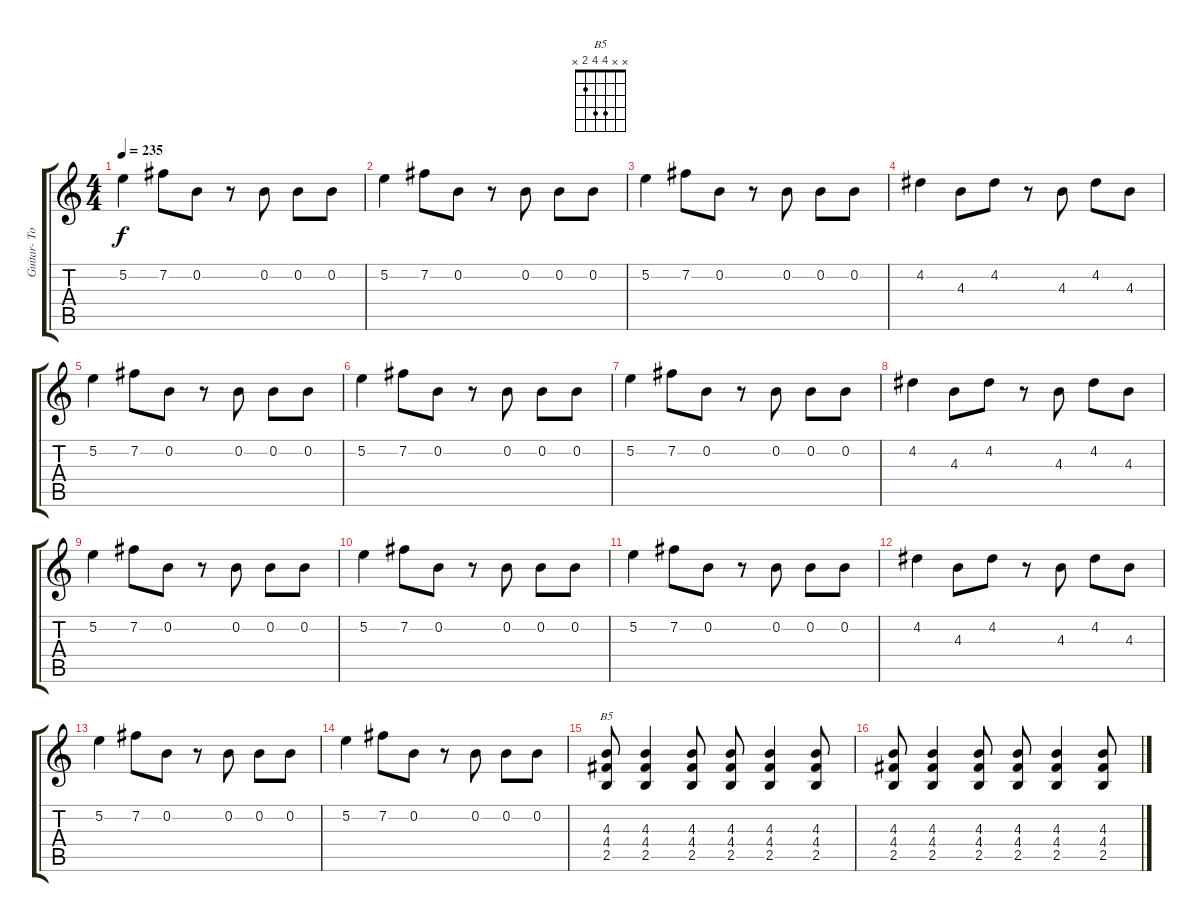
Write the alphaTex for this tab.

\track ("Guitar- Tom DeLonge" "Guitar- To") {instrument electricguitarclean}
\staff {score tabs}
\tuning (E4 B3 G3 D3 A2 E2) {hide}
\chord ("B5" x x 4 4 2 x)
\ts (4 4)
\tempo 235
\clef g2
\ks c
5.2.4{dy f instrument electricguitarclean} 7.2.8 0.2.8 r.8 0.2.8 0.2.8 0.2.8 |
5.2.4 7.2.8 0.2.8 r.8 0.2.8 0.2.8 0.2.8 |
5.2.4 7.2.8 0.2.8 r.8 0.2.8 0.2.8 0.2.8 |
4.2.4 4.3.8 4.2.8 r.8 4.3.8 4.2.8 4.3.8 |
5.2.4 7.2.8 0.2.8 r.8 0.2.8 0.2.8 0.2.8 |
5.2.4 7.2.8 0.2.8 r.8 0.2.8 0.2.8 0.2.8 |
5.2.4 7.2.8 0.2.8 r.8 0.2.8 0.2.8 0.2.8 |
4.2.4 4.3.8 4.2.8 r.8 4.3.8 4.2.8 4.3.8 |
5.2.4 7.2.8 0.2.8 r.8 0.2.8 0.2.8 0.2.8 |
5.2.4 7.2.8 0.2.8 r.8 0.2.8 0.2.8 0.2.8 |
5.2.4 7.2.8 0.2.8 r.8 0.2.8 0.2.8 0.2.8 |
4.2.4 4.3.8 4.2.8 r.8 4.3.8 4.2.8 4.3.8 |
5.2.4 7.2.8 0.2.8 r.8 0.2.8 0.2.8 0.2.8 |
5.2.4 7.2.8 0.2.8 r.8 0.2.8 0.2.8 0.2.8 |
(4.3 4.4 2.5).8{ch "B5"} (4.3 4.4 2.5).4 (4.3 4.4 2.5).8 (4.3 4.4 2.5).8 (4.3 4.4 2.5).4 (4.3 4.4 2.5).8 |
(4.3 4.4 2.5).8 (4.3 4.4 2.5).4 (4.3 4.4 2.5).8 (4.3 4.4 2.5).8 (4.3 4.4 2.5).4 (4.3 4.4 2.5).8
